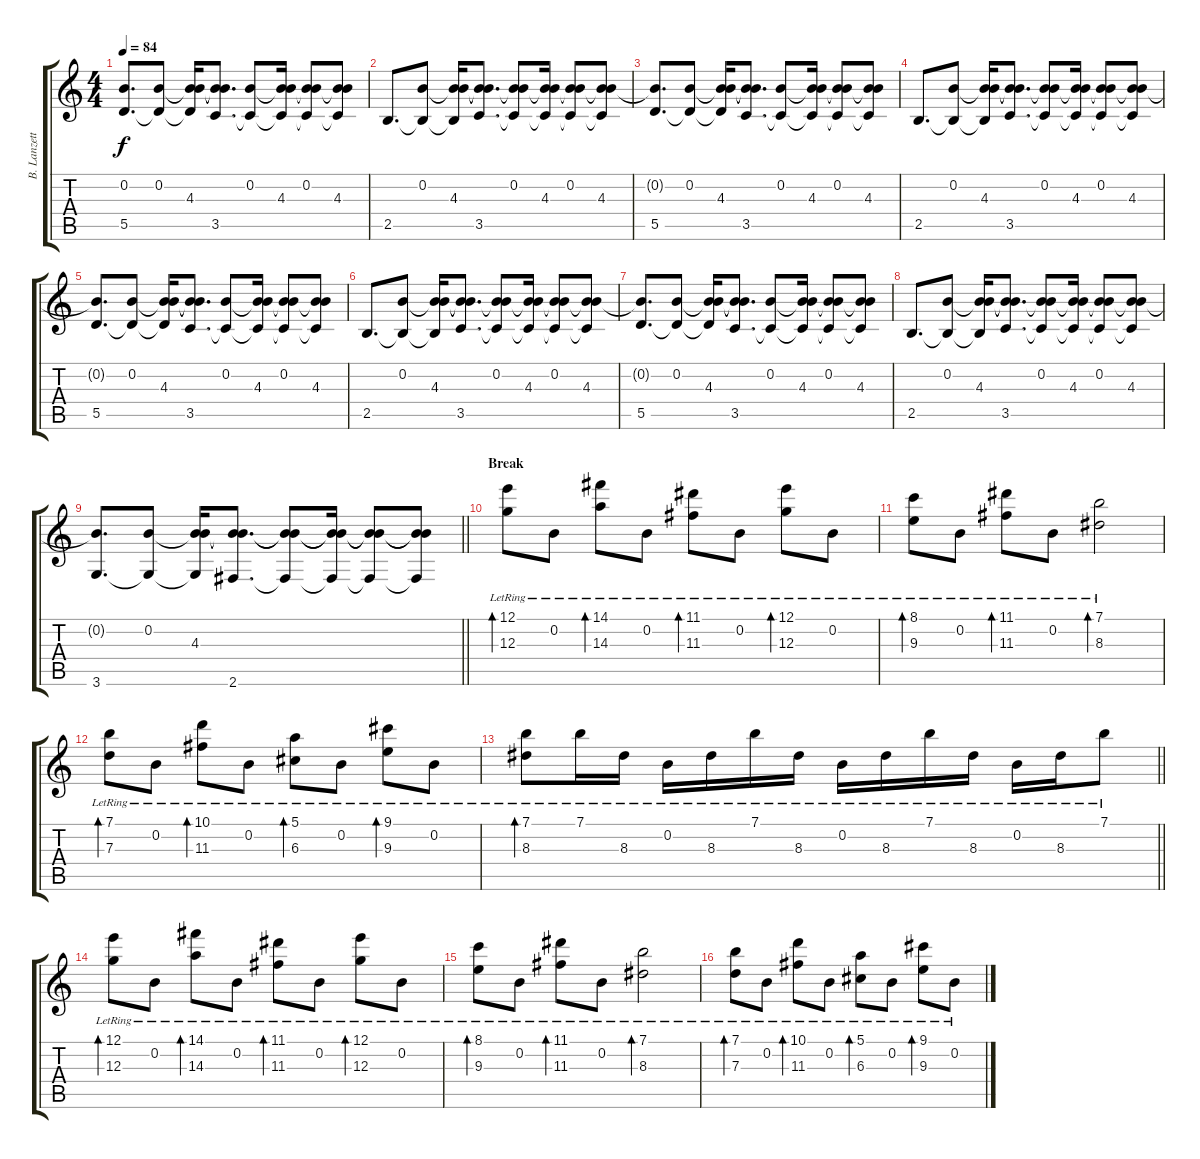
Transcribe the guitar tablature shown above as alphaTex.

\track ("B. Lanzetti - Guitar #2" "B. Lanzett") {instrument electricguitarjazz}
\staff {score tabs}
\tuning (E4 B3 G3 D3 A2 E2) {hide}
\ts (4 4)
\tempo 84
\clef g2
\ks c
(0.2{t} 5.5).8{d dy f} (0.2 5.5{t}).8 (0.2{t} 4.3 5.5{t}).16 (0.2{t} 4.3{t} 3.5).8{d} (0.2 3.5{t}).8 (0.2{t} 4.3 3.5{t}).16 (0.2 4.3{t} 3.5{t}).8 (0.2{t} 4.3 3.5{t}).8 |
2.5.8{d} (0.2 2.5{t}).8 (0.2{t} 4.3 2.5{t}).16 (0.2{t} 4.3{t} 3.5).8{d} (0.2 4.3{t} 3.5{t}).8 (0.2{t} 4.3 3.5{t}).16 (0.2 4.3{t} 3.5{t}).8 (0.2{t} 4.3 3.5{t}).8 |
(0.2{t} 5.5).8{d} (0.2 5.5{t}).8 (0.2{t} 4.3 5.5{t}).16 (0.2{t} 4.3{t} 3.5).8{d} (0.2 3.5{t}).8 (0.2{t} 4.3 3.5{t}).16 (0.2 4.3{t} 3.5{t}).8 (0.2{t} 4.3 3.5{t}).8 |
2.5.8{d} (0.2 2.5{t}).8 (0.2{t} 4.3 2.5{t}).16 (0.2{t} 4.3{t} 3.5).8{d} (0.2 4.3{t} 3.5{t}).8 (0.2{t} 4.3 3.5{t}).16 (0.2 4.3{t} 3.5{t}).8 (0.2{t} 4.3 3.5{t}).8 |
(0.2{t} 5.5).8{d} (0.2 5.5{t}).8 (0.2{t} 4.3 5.5{t}).16 (0.2{t} 4.3{t} 3.5).8{d} (0.2 3.5{t}).8 (0.2{t} 4.3 3.5{t}).16 (0.2 4.3{t} 3.5{t}).8 (0.2{t} 4.3 3.5{t}).8 |
2.5.8{d} (0.2 2.5{t}).8 (0.2{t} 4.3 2.5{t}).16 (0.2{t} 4.3{t} 3.5).8{d} (0.2 4.3{t} 3.5{t}).8 (0.2{t} 4.3 3.5{t}).16 (0.2 4.3{t} 3.5{t}).8 (0.2{t} 4.3 3.5{t}).8 |
(0.2{t} 5.5).8{d} (0.2 5.5{t}).8 (0.2{t} 4.3 5.5{t}).16 (0.2{t} 4.3{t} 3.5).8{d} (0.2 3.5{t}).8 (0.2{t} 4.3 3.5{t}).16 (0.2 4.3{t} 3.5{t}).8 (0.2{t} 4.3 3.5{t}).8 |
2.5.8{d} (0.2 2.5{t}).8 (0.2{t} 4.3 2.5{t}).16 (0.2{t} 4.3{t} 3.5).8{d} (0.2 4.3{t} 3.5{t}).8 (0.2{t} 4.3 3.5{t}).16 (0.2 4.3{t} 3.5{t}).8 (0.2{t} 4.3 3.5{t}).8 |
\barLineRight lightlight
(0.2{t} 3.6).8{d} (0.2 3.6{t}).8 (0.2{t} 4.3 3.6{t}).16 (0.2{t} 4.3{t} 2.6).8{d} (0.2{t} 4.3{t} 2.6{t}).8 (0.2{t} 4.3{t} 2.6{t}).16 (0.2{t} 4.3{t} 2.6{t}).8 (0.2{t} 4.3{t} 2.6{t}).8 |
\section ("" "Break")
(12.1{lr} 12.3{lr}).8{bd 60 volume 11} 0.2{lr}.8 (14.1{lr} 14.3{lr}).8{bd 60} 0.2{lr}.8 (11.1{lr} 11.3{lr}).8{bd 60} 0.2{lr}.8 (12.1{lr} 12.3{lr}).8{bd 60} 0.2{lr}.8 |
(8.1{lr} 9.3{lr}).8{bd 60} 0.2{lr}.8 (11.1{lr} 11.3{lr}).8{bd 60} 0.2{lr}.8 (7.1{lr} 8.3{lr}).2{bd 60} |
(7.1{lr} 7.3{lr}).8{bd 60} 0.2{lr}.8 (10.1{lr} 11.3{lr}).8{bd 60} 0.2{lr}.8 (5.1{lr} 6.3{lr}).8{bd 60} 0.2{lr}.8 (9.1{lr} 9.3{lr}).8{bd 60} 0.2{lr}.8 |
\barLineRight lightlight
(7.1{lr} 8.3{lr}).8{bd 60} 7.1{lr}.16 8.3{lr}.16 0.2{lr}.16 8.3{lr}.16 7.1{lr}.16 8.3{lr}.16 0.2{lr}.16 8.3{lr}.16 7.1{lr}.16 8.3{lr}.16 0.2{lr}.16 8.3{lr}.16 7.1{lr}.8 |
(12.1{lr} 12.3{lr}).8{bd 60} 0.2{lr}.8 (14.1{lr} 14.3{lr}).8{bd 60} 0.2{lr}.8 (11.1{lr} 11.3{lr}).8{bd 60} 0.2{lr}.8 (12.1{lr} 12.3{lr}).8{bd 60} 0.2{lr}.8 |
(8.1{lr} 9.3{lr}).8{bd 60} 0.2{lr}.8 (11.1{lr} 11.3{lr}).8{bd 60} 0.2{lr}.8 (7.1{lr} 8.3{lr}).2{bd 60} |
(7.1{lr} 7.3{lr}).8{bd 60} 0.2{lr}.8 (10.1{lr} 11.3{lr}).8{bd 60} 0.2{lr}.8 (5.1{lr} 6.3{lr}).8{bd 60} 0.2{lr}.8 (9.1{lr} 9.3{lr}).8{bd 60} 0.2{lr}.8
